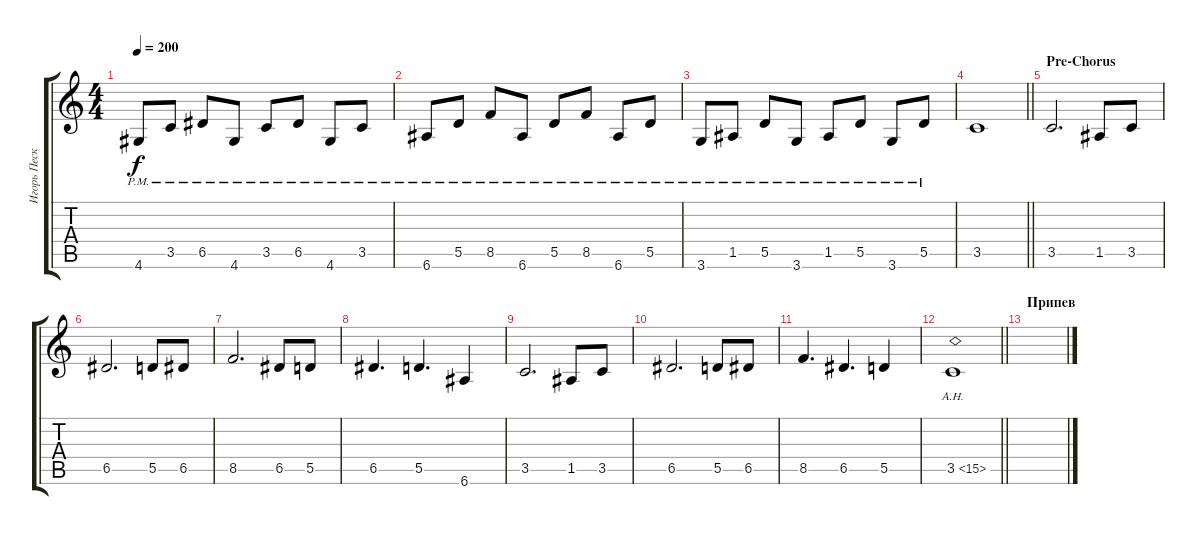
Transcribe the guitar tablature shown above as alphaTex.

\track ("Игорь Пескарёв" "Игорь Песк") {instrument distortionguitar}
\staff {score tabs}
\tuning (E4 B3 G3 D3 A2 E2) {hide}
\ts (4 4)
\tempo 200
\clef g2
\ks c
4.6{pm}.8{dy f} 3.5{pm}.8 6.5{pm}.8 4.6{pm}.8 3.5{pm}.8 6.5{pm}.8 4.6{pm}.8 3.5{pm}.8 |
6.6{pm}.8 5.5{pm}.8 8.5{pm}.8 6.6{pm}.8 5.5{pm}.8 8.5{pm}.8 6.6{pm}.8 5.5{pm}.8 |
3.6{pm}.8 1.5{pm}.8 5.5{pm}.8 3.6{pm}.8 1.5{pm}.8 5.5{pm}.8 3.6{pm}.8 5.5{pm}.8 |
\barLineRight lightlight
3.5.1 |
\section ("" "Pre-Chorus")
3.5.2{d balance 12} 1.5.8 3.5.8 |
6.5.2{d} 5.5.8 6.5.8 |
8.5.2{d} 6.5.8 5.5.8 |
6.5.4{d} 5.5.4{d} 6.6.4 |
3.5.2{d} 1.5.8 3.5.8 |
6.5.2{d} 5.5.8 6.5.8 |
8.5.4{d} 6.5.4{d} 5.5.4 |
\barLineRight lightlight
3.5{ah 12}.1 |
\section ("" "Припев")
